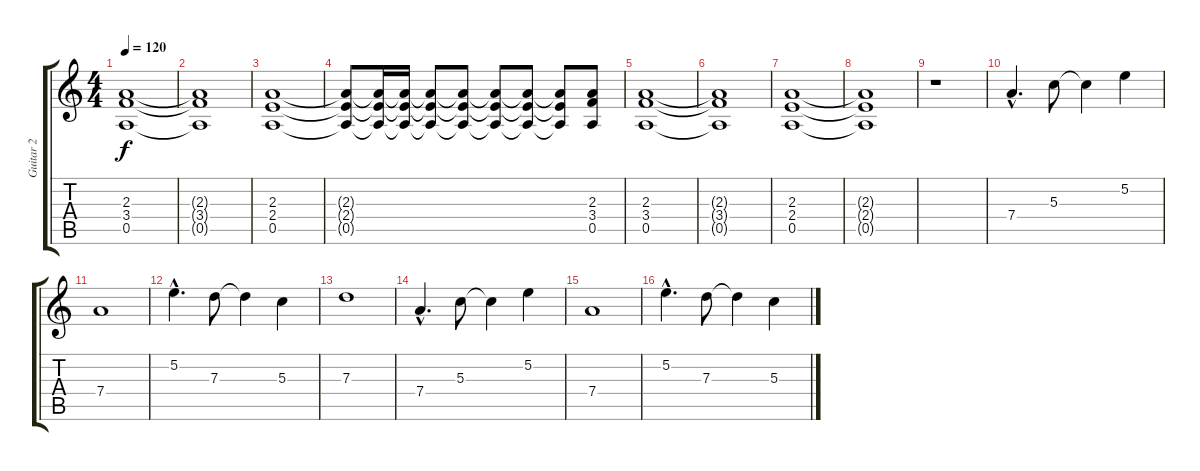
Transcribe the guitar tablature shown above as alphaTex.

\track ("Guitar 2" "Guitar 2") {instrument overdrivenguitar}
\staff {score tabs}
\tuning (E4 B3 G3 D3 A2 E2) {hide}
\ts (4 4)
\tempo 120
\clef g2
\ks c
(2.3 3.4 0.5).1{dy f} |
(2.3{t} 3.4{t} 0.5{t}).1 |
(2.3 2.4 0.5).1 |
(2.3{t} 2.4{t} 0.5{t}).8 (2.3{t} 2.4{t} 0.5{t}).16 (2.3{t} 2.4{t} 0.5{t}).16 (2.3{t} 2.4{t} 0.5{t}).8 (2.3{t} 2.4{t} 0.5{t}).8 (2.3{t} 2.4{t} 0.5{t}).8 (2.3{t} 2.4{t} 0.5{t}).8 (2.3{t} 2.4{t} 0.5{t}).8 (2.3 3.4 0.5).8 |
(2.3 3.4 0.5).1 |
(2.3{t} 3.4{t} 0.5{t}).1 |
(2.3 2.4 0.5).1 |
(2.3{t} 2.4{t} 0.5{t}).1 |
r.1 |
7.4{hac}.4{d} 5.3.8 5.3{t}.4 5.2.4 |
7.4.1 |
5.2{hac}.4{d} 7.3.8 7.3{t}.4 5.3.4 |
7.3.1 |
7.4{hac}.4{d} 5.3.8 5.3{t}.4 5.2.4 |
7.4.1 |
5.2{hac}.4{d} 7.3.8 7.3{t}.4 5.3.4
